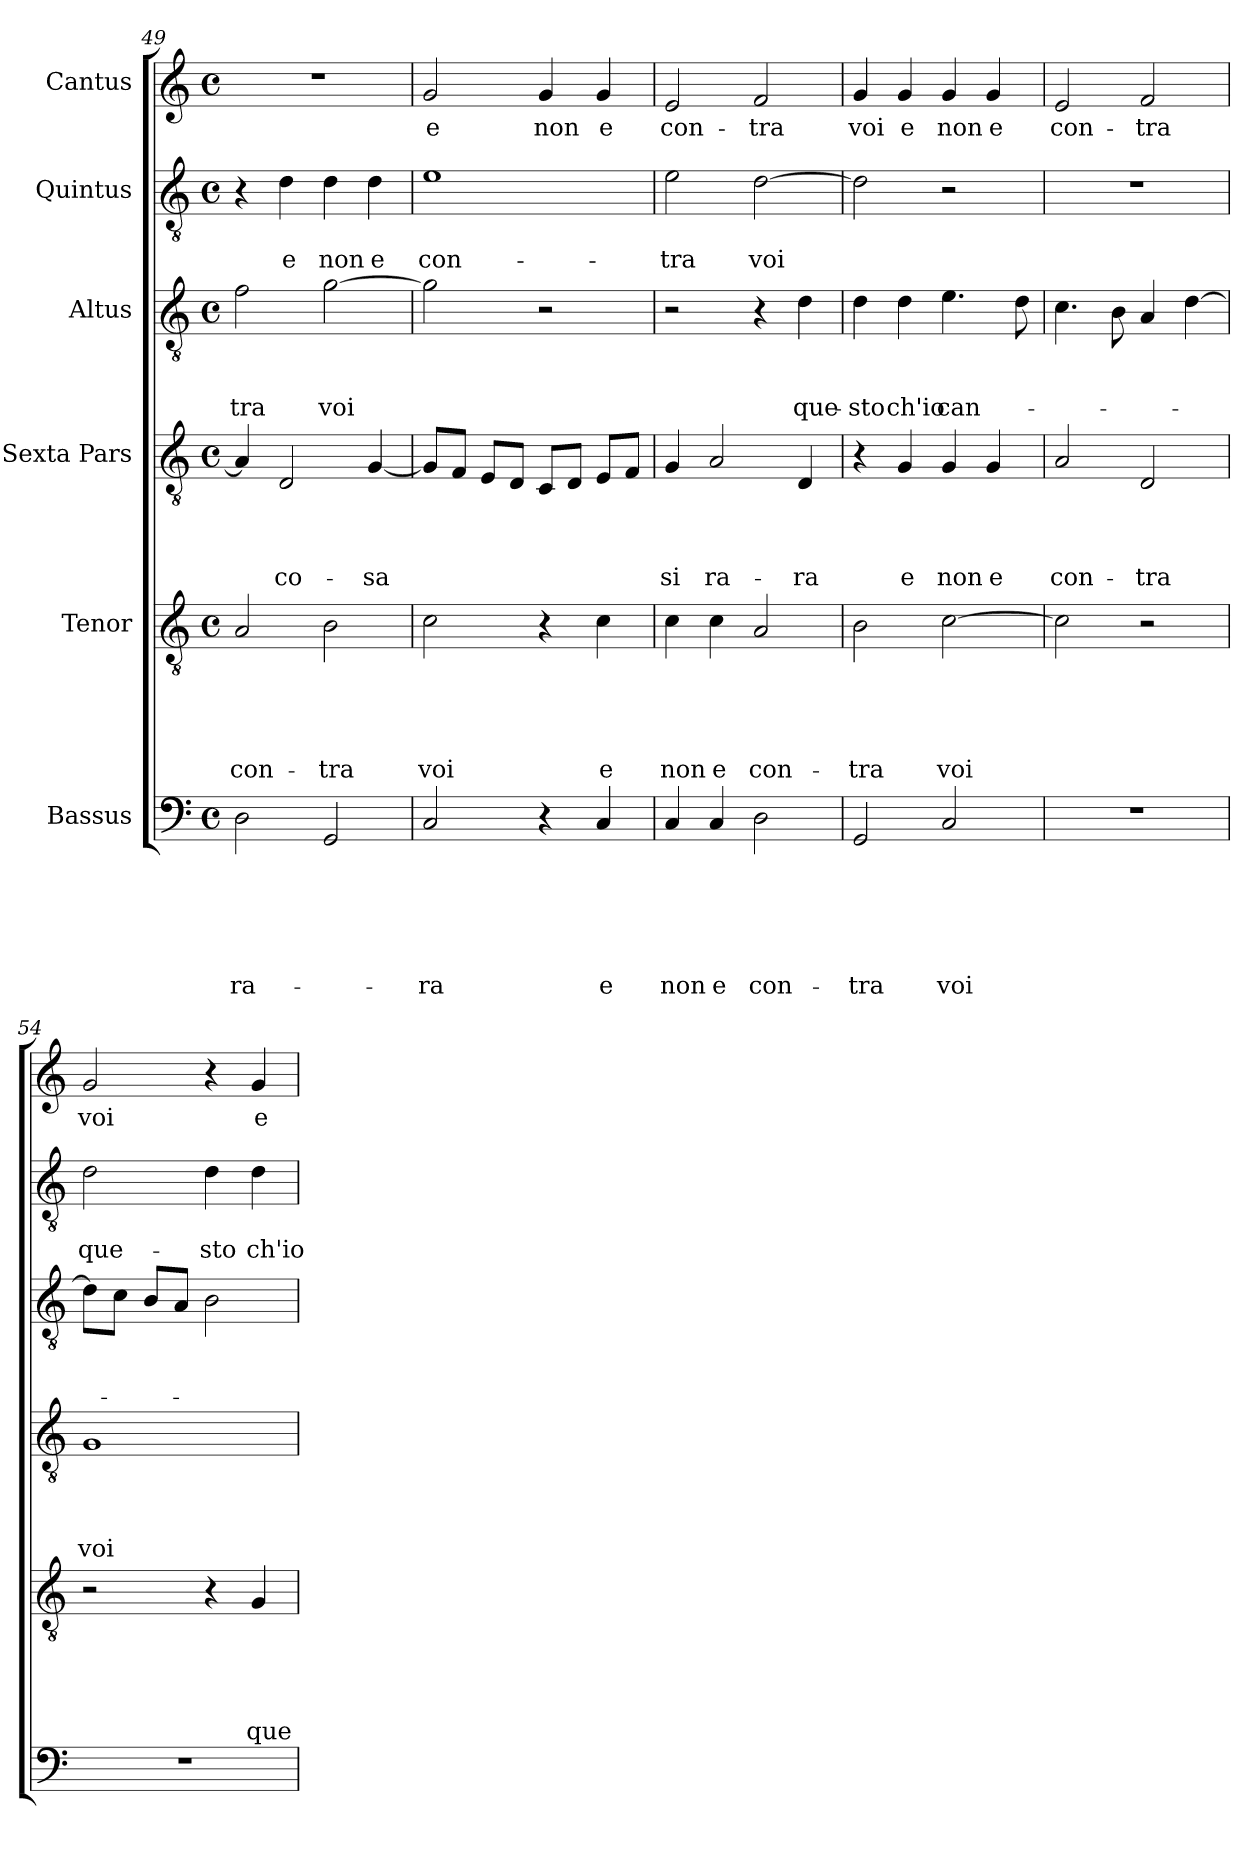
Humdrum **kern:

**kern	**text	**text	**text	**text	**text	**text	**kern	**text	**text	**text	**text	**text	**kern	**text	**text	**text	**text	**kern	**text	**text	**text	**kern	**text	**text	**kern	**text
*part6	*part6	*part6	*part6	*part6	*part6	*part6	*part5	*part5	*part5	*part5	*part5	*part5	*part4	*part4	*part4	*part4	*part4	*part3	*part3	*part3	*part3	*part2	*part2	*part2	*part1	*part1
*staff6	*staff6	*staff6	*staff6	*staff6	*staff6	*staff6	*staff5	*staff5	*staff5	*staff5	*staff5	*staff5	*staff4	*staff4	*staff4	*staff4	*staff4	*staff3	*staff3	*staff3	*staff3	*staff2	*staff2	*staff2	*staff1	*staff1
*I"Bassus	*	*	*	*	*	*	*I"Tenor	*	*	*	*	*	*I"Sexta Pars	*	*	*	*	*I"Altus	*	*	*	*I"Quintus	*	*	*I"Cantus	*
*clefF4	*	*	*	*	*	*	*clefGv2	*	*	*	*	*	*clefGv2	*	*	*	*	*clefGv2	*	*	*	*clefGv2	*	*	*clefG2	*
*k[]	*	*	*	*	*	*	*k[]	*	*	*	*	*	*k[]	*	*	*	*	*k[]	*	*	*	*k[]	*	*	*k[]	*
*C:	*	*	*	*	*	*	*C:	*	*	*	*	*	*C:	*	*	*	*	*C:	*	*	*	*C:	*	*	*C:	*
*M4/4	*	*	*	*	*	*	*M4/4	*	*	*	*	*	*M4/4	*	*	*	*	*M4/4	*	*	*	*M4/4	*	*	*M4/4	*
*met(c)	*	*	*	*	*	*	*met(c)	*	*	*	*	*	*met(c)	*	*	*	*	*met(c)	*	*	*	*met(c)	*	*	*met(c)	*
=49	=49	=49	=49	=49	=49	=49	=49	=49	=49	=49	=49	=49	=49	=49	=49	=49	=49	=49	=49	=49	=49	=49	=49	=49	=49	=49
2D\	.	.	.	.	.	ra-	2A/	.	.	.	.	con-	4A/]	.	.	.	.	2f\	.	.	-tra	4r	.	.	1r	.
.	.	.	.	.	.	.	.	.	.	.	.	.	2D/	.	.	.	co-	.	.	.	.	4d\	.	e	.	.
2GG/	.	.	.	.	.	.	2B\	.	.	.	.	-tra	.	.	.	.	.	[2g\	.	.	voi	4d\	.	non	.	.
.	.	.	.	.	.	.	.	.	.	.	.	.	[4G/	.	.	.	-sa	.	.	.	.	4d\	.	e	.	.
=50	=50	=50	=50	=50	=50	=50	=50	=50	=50	=50	=50	=50	=50	=50	=50	=50	=50	=50	=50	=50	=50	=50	=50	=50	=50	=50
2C/	.	.	.	.	.	-ra	2c\	.	.	.	.	voi	8G/L]	.	.	.	.	2g\]	.	.	.	1e	.	con-	2g/	e
.	.	.	.	.	.	.	.	.	.	.	.	.	8F/J	.	.	.	.	.	.	.	.	.	.	.	.	.
.	.	.	.	.	.	.	.	.	.	.	.	.	8E/L	.	.	.	.	.	.	.	.	.	.	.	.	.
.	.	.	.	.	.	.	.	.	.	.	.	.	8D/J	.	.	.	.	.	.	.	.	.	.	.	.	.
4r	.	.	.	.	.	.	4r	.	.	.	.	.	8C/L	.	.	.	.	2r	.	.	.	.	.	.	4g/	non
.	.	.	.	.	.	.	.	.	.	.	.	.	8D/J	.	.	.	.	.	.	.	.	.	.	.	.	.
4C/	.	.	.	.	.	e	4c\	.	.	.	.	e	8E/L	.	.	.	.	.	.	.	.	.	.	.	4g/	e
.	.	.	.	.	.	.	.	.	.	.	.	.	8F/J	.	.	.	.	.	.	.	.	.	.	.	.	.
!!LO:PB:g=z
=51	=51	=51	=51	=51	=51	=51	=51	=51	=51	=51	=51	=51	=51	=51	=51	=51	=51	=51	=51	=51	=51	=51	=51	=51	=51	=51
4C/	.	.	.	.	.	non	4c\	.	.	.	.	non	4G/	.	.	.	si	2r	.	.	.	2e\	.	-tra	2e/	con-
4C/	.	.	.	.	.	e	4c\	.	.	.	.	e	2A/	.	.	.	ra-	.	.	.	.	.	.	.	.	.
2D\	.	.	.	.	.	con-	2A/	.	.	.	.	con-	.	.	.	.	.	4r	.	.	.	[2d\	.	voi	2f/	-tra
.	.	.	.	.	.	.	.	.	.	.	.	.	4D/	.	.	.	-ra	4d\	.	.	que-	.	.	.	.	.
=52	=52	=52	=52	=52	=52	=52	=52	=52	=52	=52	=52	=52	=52	=52	=52	=52	=52	=52	=52	=52	=52	=52	=52	=52	=52	=52
2GG/	.	.	.	.	.	-tra	2B\	.	.	.	.	-tra	4r	.	.	.	.	4d\	.	.	-sto	2d\]	.	.	4g/	voi
.	.	.	.	.	.	.	.	.	.	.	.	.	4G/	.	.	.	e	4d\	.	.	ch'io	.	.	.	4g/	e
2C/	.	.	.	.	.	voi	[2c\	.	.	.	.	voi	4G/	.	.	.	non	4.e\	.	.	can-	2r	.	.	4g/	non
.	.	.	.	.	.	.	.	.	.	.	.	.	4G/	.	.	.	e	.	.	.	.	.	.	.	4g/	e
.	.	.	.	.	.	.	.	.	.	.	.	.	.	.	.	.	.	8d\	.	.	.	.	.	.	.	.
=53	=53	=53	=53	=53	=53	=53	=53	=53	=53	=53	=53	=53	=53	=53	=53	=53	=53	=53	=53	=53	=53	=53	=53	=53	=53	=53
1r	.	.	.	.	.	.	2c\]	.	.	.	.	.	2A/	.	.	.	con-	4.c\	.	.	.	1r	.	.	2e/	con-
.	.	.	.	.	.	.	.	.	.	.	.	.	.	.	.	.	.	8B\	.	.	.	.	.	.	.	.
.	.	.	.	.	.	.	2r	.	.	.	.	.	2D/	.	.	.	-tra	4A/	.	.	.	.	.	.	2f/	-tra
.	.	.	.	.	.	.	.	.	.	.	.	.	.	.	.	.	.	[4d\	.	.	.	.	.	.	.	.
=54	=54	=54	=54	=54	=54	=54	=54	=54	=54	=54	=54	=54	=54	=54	=54	=54	=54	=54	=54	=54	=54	=54	=54	=54	=54	=54
1r	.	.	.	.	.	.	2r	.	.	.	.	.	1G	.	.	.	voi	8d\L]	.	.	.	2d\	.	que-	2g/	voi
.	.	.	.	.	.	.	.	.	.	.	.	.	.	.	.	.	.	8c\J	.	.	.	.	.	.	.	.
.	.	.	.	.	.	.	.	.	.	.	.	.	.	.	.	.	.	8B/L	.	.	.	.	.	.	.	.
.	.	.	.	.	.	.	.	.	.	.	.	.	.	.	.	.	.	8A/J	.	.	.	.	.	.	.	.
.	.	.	.	.	.	.	4r	.	.	.	.	.	.	.	.	.	.	2B\	.	.	.	4d\	.	-sto	4r	.
.	.	.	.	.	.	.	4G/	.	.	.	.	que-	.	.	.	.	.	.	.	.	.	4d\	.	ch'io	4g/	e
=	=	=	=	=	=	=	=	=	=	=	=	=	=	=	=	=	=	=	=	=	=	=	=	=	=	=
*-	*-	*-	*-	*-	*-	*-	*-	*-	*-	*-	*-	*-	*-	*-	*-	*-	*-	*-	*-	*-	*-	*-	*-	*-	*-	*-
